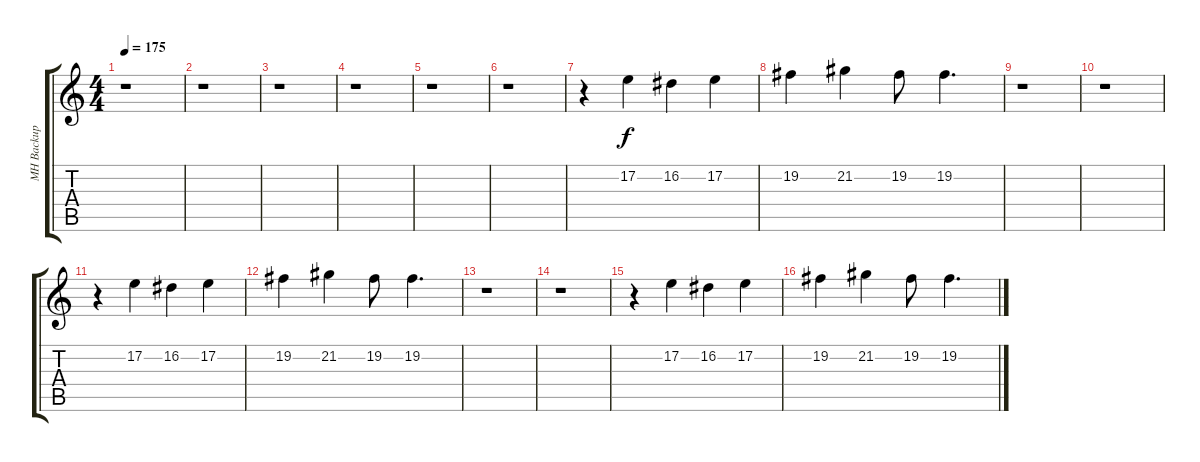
\track ("MH Backup Vocals" "MH Backup ") {instrument cello}
\staff {score tabs}
\tuning (E4 B3 G3 D3 A2 E2) {hide}
\ts (4 4)
\tempo 175
\clef g2
\ks c
r.1{dy f} |
r.1 |
r.1 |
r.1 |
r.1 |
r.1 |
r.4 17.2.4 16.2.4 17.2.4 |
19.2.4 21.2.4 19.2.8 19.2.4{d} |
r.1 |
r.1 |
r.4 17.2.4 16.2.4 17.2.4 |
19.2.4 21.2.4 19.2.8 19.2.4{d} |
r.1 |
r.1 |
r.4 17.2.4 16.2.4 17.2.4 |
19.2.4 21.2.4 19.2.8 19.2.4{d}
